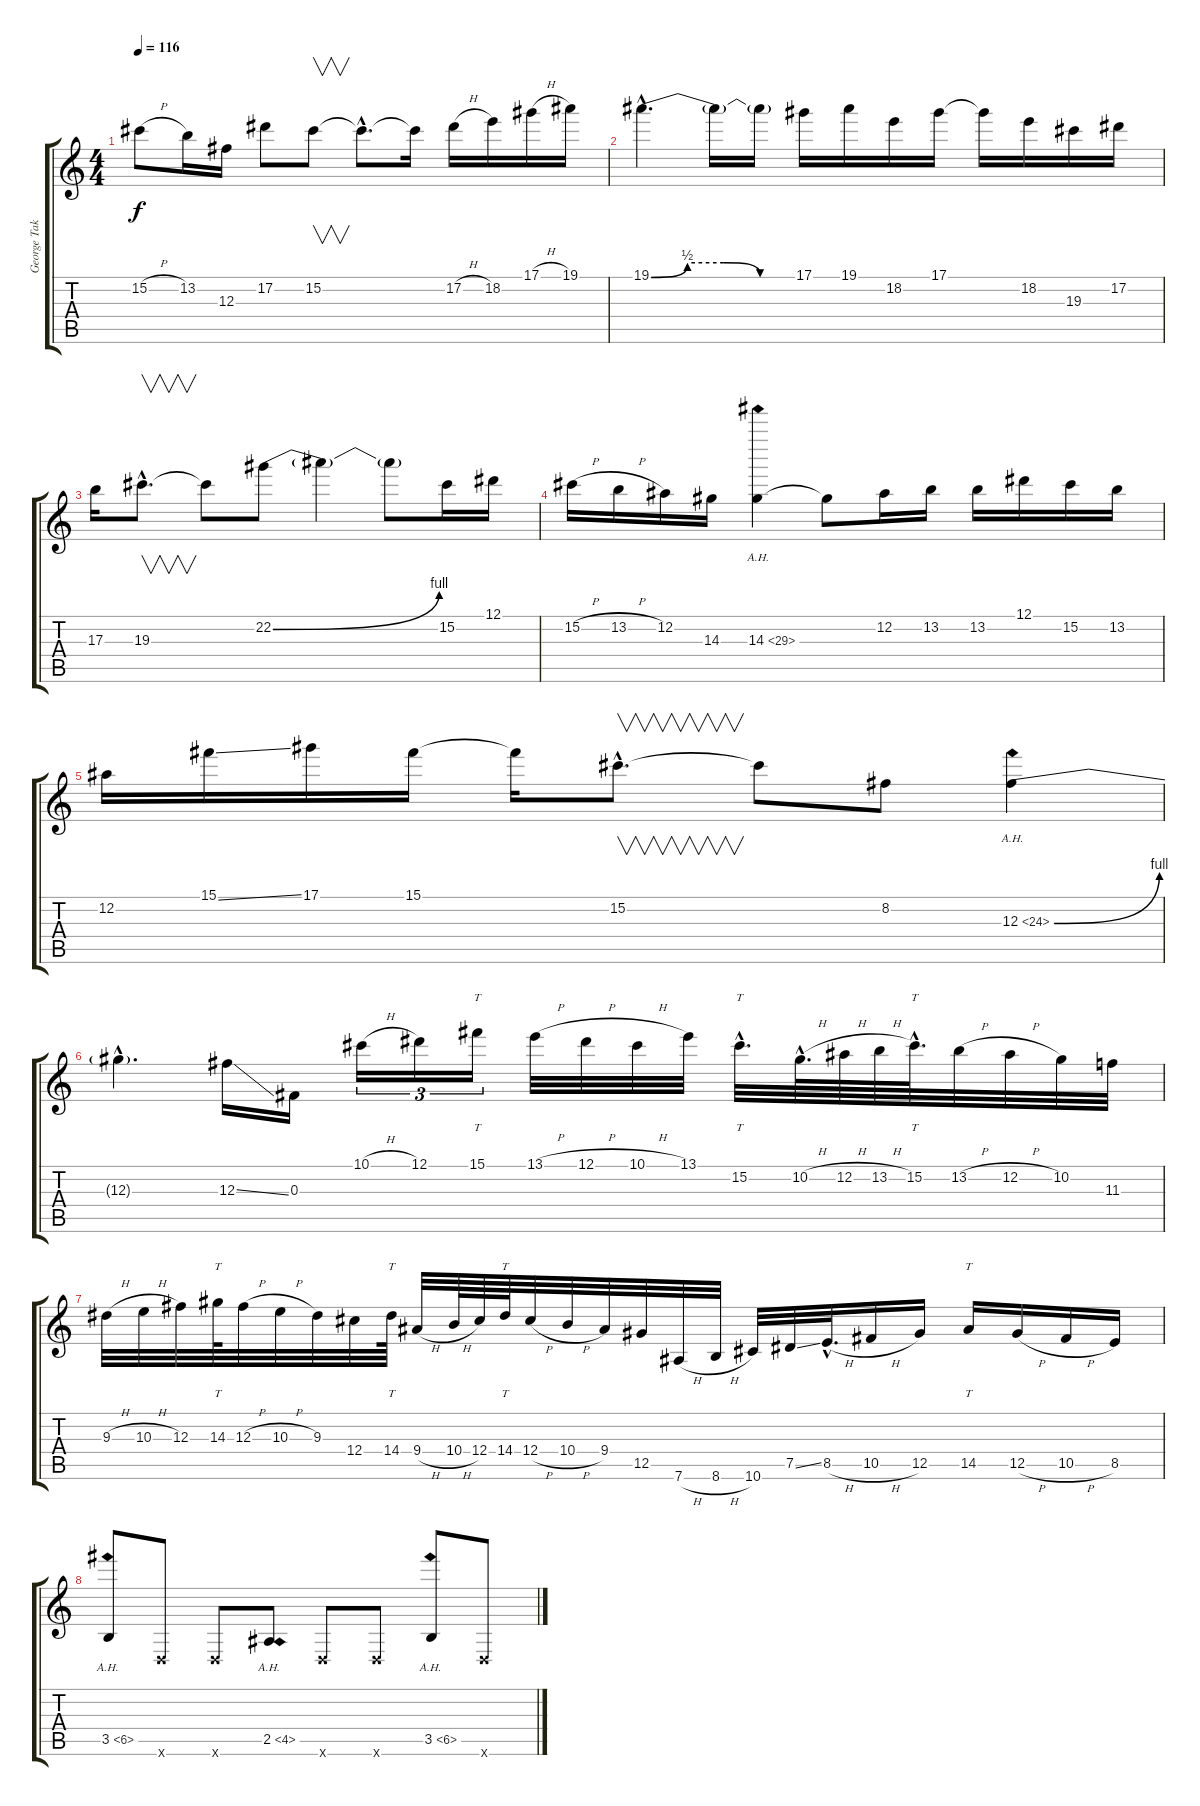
\track ("George Takin' it Easy  :)" "George Tak") {instrument overdrivenguitar}
\staff {score tabs}
\tuning (Eb4 Bb3 Gb3 Db3 Ab2 Eb2) {hide}
\ts (4 4)
\tempo 116
\clef g2
\ks c
15.2{h}.8{dy f} 13.2.16 12.3.16 17.2.8 15.2.8{v} 15.2{hac t}.8{d} 15.2{t}.16 17.2{h}.16 18.2.16 17.1{h}.16 19.1.16 |
19.1{be (custom 0 0 15 2 30 2 45 0 60 0) hac}.4{d} 19.1{t}.16 19.1{t}.16 17.1.16 19.1.16 18.2.16 17.1.16 17.1{t}.16 18.2.16 19.3.16 17.2.16 |
17.3.16 19.3{hac}.8{v d} 19.3{t}.8 22.2{be (bend 0 0 60 4)}.8 22.2{t}.4 22.2{t}.8 15.2.16 12.1.16 |
15.2{h}.16 13.2{h}.16 12.2.16 14.3.16 14.3{ah 15}.4 14.3{t}.8 12.2.16 13.2.16 13.2.16 12.1.16 15.2.16 13.2.16 |
12.2.16 15.1{ss}.16 17.1.16 15.1.16 15.1{t}.16 15.2{hac}.8{v d} 15.2{t}.8 8.2.8 12.3{be (bend 0 0 60 4) ah 12}.4 |
12.3{hac t}.4{d} 12.3{ss}.16 0.3.16 10.1{h}.16{tu (3 2)} 12.1.16{tu (3 2)} 15.1.16{tt tu (3 2)} 13.1{h}.32 12.1{h}.32 10.1{h}.32 13.1.32 15.2{hac}.32{tt d} 10.2{h hac}.64{d} 12.2{h}.64 13.2{h}.64 15.2{hac}.64{tt d} 13.2{h}.32 12.2{h}.32 10.2.32 11.3.32 |
9.3{h}.32 10.3{h}.32 12.3.32 14.3.64{tt} 12.3{h}.32 10.3{h}.32 9.3.32 12.4.32 14.4.64{tt} 9.4{h}.32 10.4{h}.64 12.4.64 14.4.64{tt} 12.4{h}.32 10.4{h}.32 9.4.32 12.5.32 7.6{h}.32 8.6{h}.32 10.6.32 7.5{ss}.32 8.5{h hac}.32{d} 10.5{h}.16 12.5.16 14.5.16{tt} 12.5{h}.16 10.5{h}.16 8.5.16 |
3.5{ah 3}.8 -1.6{x}.8 -1.6{x}.8 2.5{ah 2}.8 -1.6{x}.8 -1.6{x}.8 3.5{ah 3}.8 -1.6{x}.8
